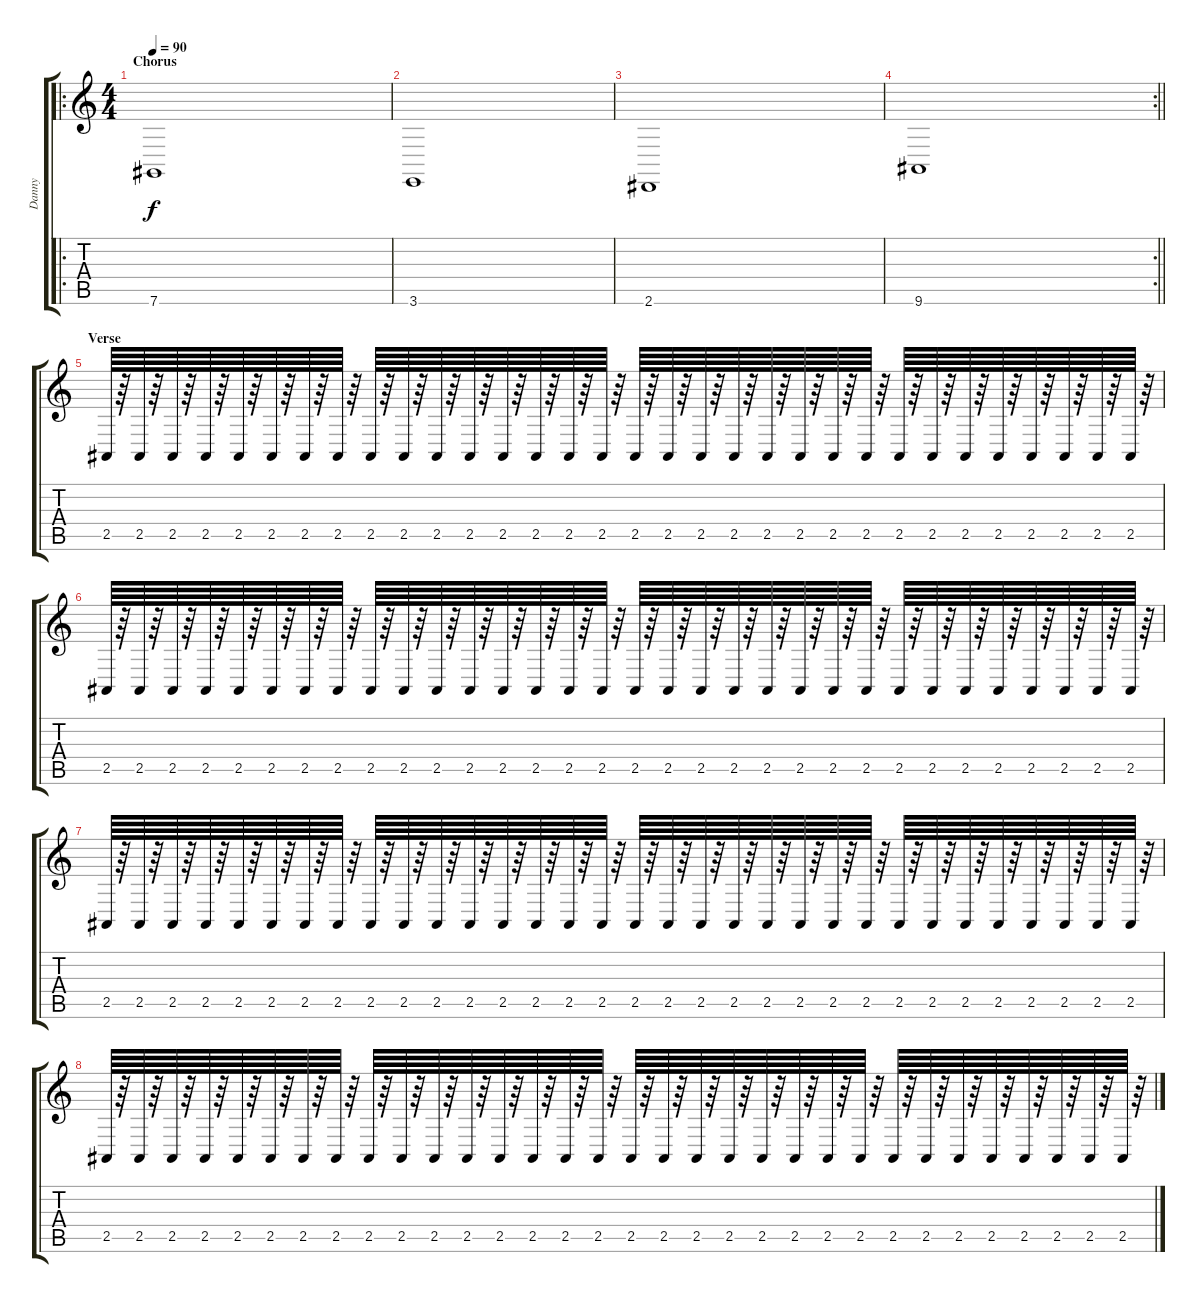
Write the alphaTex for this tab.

\track ("Danny" "Danny") {instrument lead1square}
\staff {score tabs}
\tuning (Eb4 Bb3 Gb3 Db3 Ab2 Db2) {hide}
\ro
\ts (4 4)
\section ("" "Chorus")
\tempo 90
\clef g2
\ks c
7.6.1{dy f} |
3.6.1 |
2.6.1 |
\rc 2
\barLineRight lightlight
9.6.1 |
\section ("" "Verse")
2.5.64 r.64 2.5.64 r.64 2.5.64 r.64 2.5.64 r.64 2.5.64 r.64 2.5.64 r.64 2.5.64 r.64 2.5.64 r.64 2.5.64 r.64 2.5.64 r.64 2.5.64 r.64 2.5.64 r.64 2.5.64 r.64 2.5.64 r.64 2.5.64 r.64 2.5.64 r.64 2.5.64 r.64 2.5.64 r.64 2.5.64 r.64 2.5.64 r.64 2.5.64 r.64 2.5.64 r.64 2.5.64 r.64 2.5.64 r.64 2.5.64 r.64 2.5.64 r.64 2.5.64 r.64 2.5.64 r.64 2.5.64 r.64 2.5.64 r.64 2.5.64 r.64 2.5.64 r.64 |
2.5.64 r.64 2.5.64 r.64 2.5.64 r.64 2.5.64 r.64 2.5.64 r.64 2.5.64 r.64 2.5.64 r.64 2.5.64 r.64 2.5.64 r.64 2.5.64 r.64 2.5.64 r.64 2.5.64 r.64 2.5.64 r.64 2.5.64 r.64 2.5.64 r.64 2.5.64 r.64 2.5.64 r.64 2.5.64 r.64 2.5.64 r.64 2.5.64 r.64 2.5.64 r.64 2.5.64 r.64 2.5.64 r.64 2.5.64 r.64 2.5.64 r.64 2.5.64 r.64 2.5.64 r.64 2.5.64 r.64 2.5.64 r.64 2.5.64 r.64 2.5.64 r.64 2.5.64 r.64 |
2.5.64 r.64 2.5.64 r.64 2.5.64 r.64 2.5.64 r.64 2.5.64 r.64 2.5.64 r.64 2.5.64 r.64 2.5.64 r.64 2.5.64 r.64 2.5.64 r.64 2.5.64 r.64 2.5.64 r.64 2.5.64 r.64 2.5.64 r.64 2.5.64 r.64 2.5.64 r.64 2.5.64 r.64 2.5.64 r.64 2.5.64 r.64 2.5.64 r.64 2.5.64 r.64 2.5.64 r.64 2.5.64 r.64 2.5.64 r.64 2.5.64 r.64 2.5.64 r.64 2.5.64 r.64 2.5.64 r.64 2.5.64 r.64 2.5.64 r.64 2.5.64 r.64 2.5.64 r.64 |
2.5.64 r.64 2.5.64 r.64 2.5.64 r.64 2.5.64 r.64 2.5.64 r.64 2.5.64 r.64 2.5.64 r.64 2.5.64 r.64 2.5.64 r.64 2.5.64 r.64 2.5.64 r.64 2.5.64 r.64 2.5.64 r.64 2.5.64 r.64 2.5.64 r.64 2.5.64 r.64 2.5.64 r.64 2.5.64 r.64 2.5.64 r.64 2.5.64 r.64 2.5.64 r.64 2.5.64 r.64 2.5.64 r.64 2.5.64 r.64 2.5.64 r.64 2.5.64 r.64 2.5.64 r.64 2.5.64 r.64 2.5.64 r.64 2.5.64 r.64 2.5.64 r.64 2.5.64 r.64
